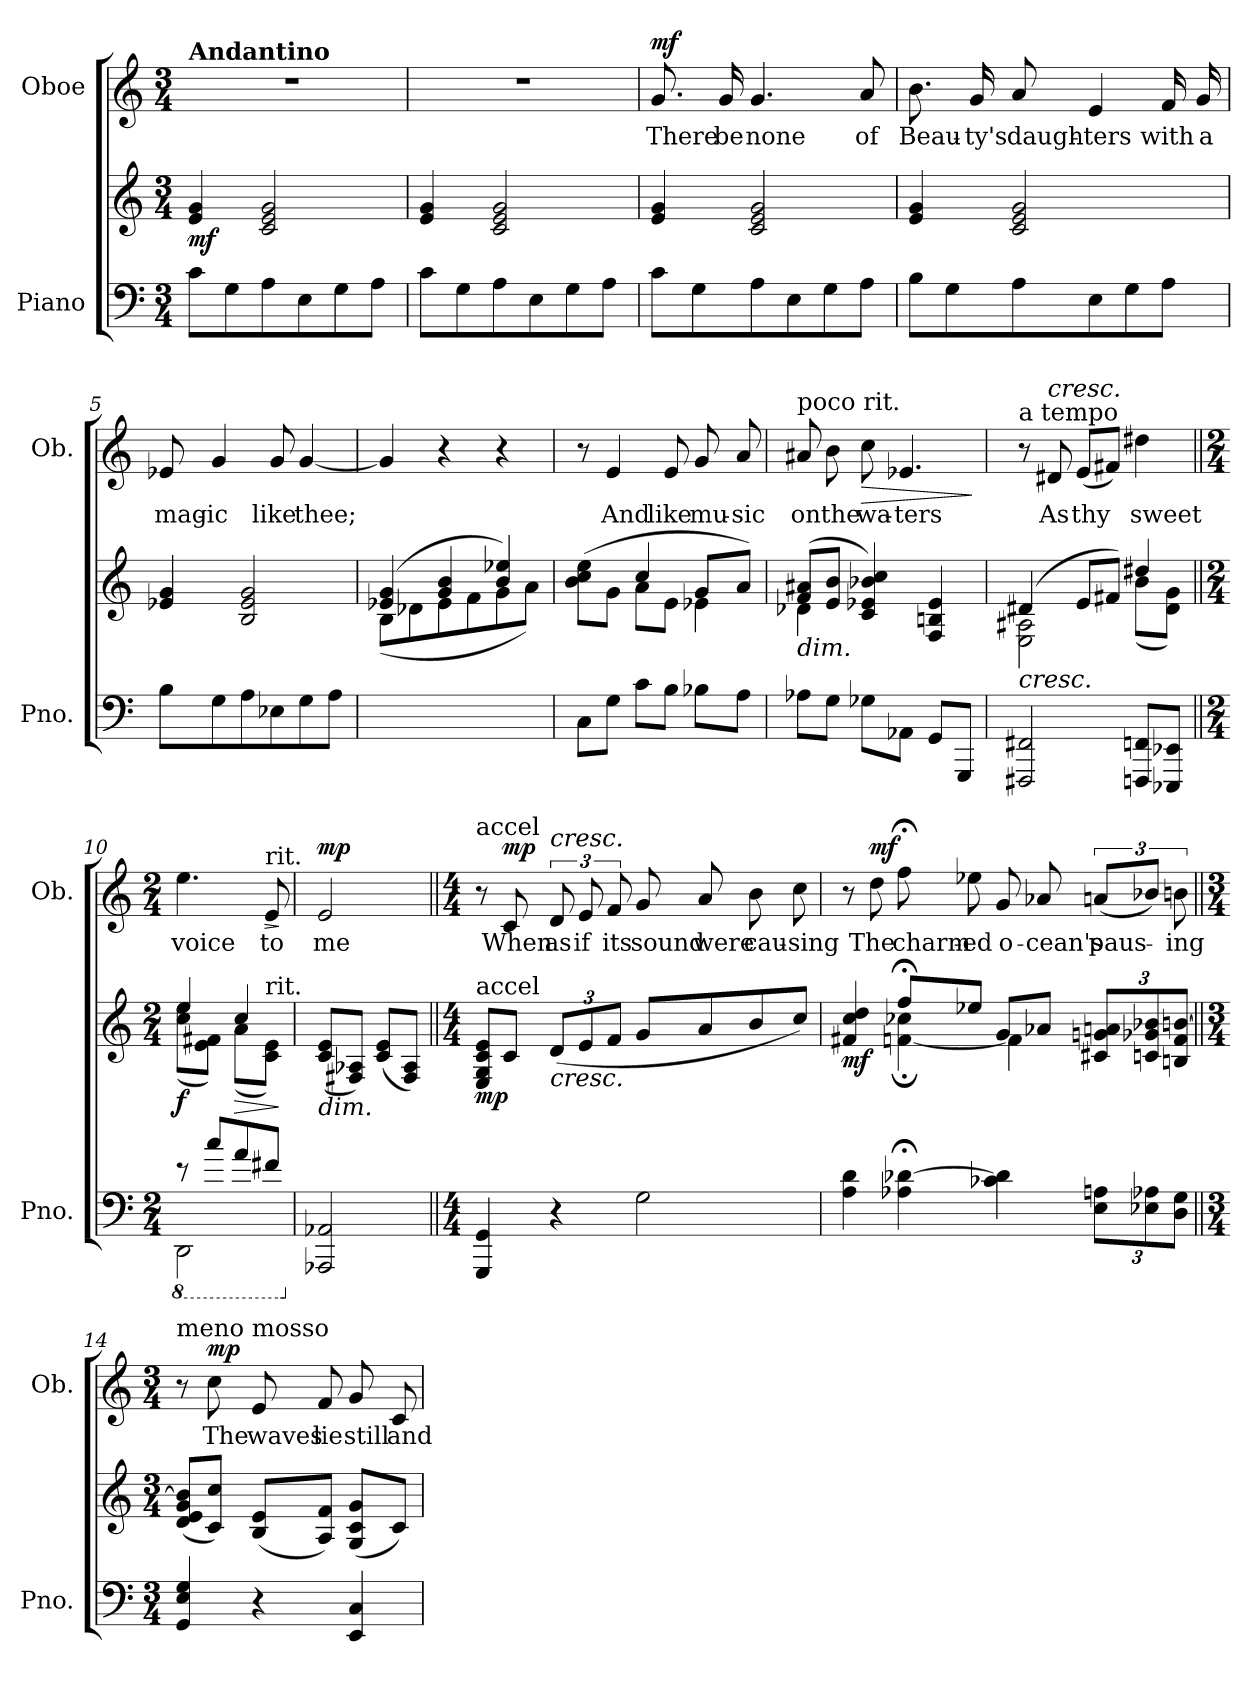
**kern	**kern	**dynam	**kern	**text	**dynam
*part2	*part2	*part2	*part1	*part1	*part1
*staff3	*staff2	*staff2/3	*staff1	*staff1	*staff1
*I"Piano	*	*	*I"Oboe	*	*
*I'Pno.	*	*	*I'Ob.	*	*
*clefF4	*clefG2	*	*clefG2	*	*
*k[]	*k[]	*	*k[]	*	*
*M3/4	*M3/4	*	*M3/4	*	*
=1	=1	=1	=1	=1	=1
!	!	!	!LO:TX:a:B:t=Andantino	!	!
!	!	!LO:DY:b	!	!	!
8c\L	4e/ 4g/	mf	2.r	.	.
8G\	.	.	.	.	.
8A\	2c/ 2e/ 2g/	.	.	.	.
8E\	.	.	.	.	.
8G\	.	.	.	.	.
8A\J	.	.	.	.	.
=2	=2	=2	=2	=2	=2
8c\L	4e/ 4g/	.	2.r	.	.
8G\	.	.	.	.	.
8A\	2c/ 2e/ 2g/	.	.	.	.
8E\	.	.	.	.	.
8G\	.	.	.	.	.
8A\J	.	.	.	.	.
=3	=3	=3	=3	=3	=3
!	!	!	!	!LO:LY:b	!LO:DY:a
8c\L	4e/ 4g/	.	8.g/	There	mf
8G\	.	.	.	.	.
!	!	!	!	!LO:LY:b	!
.	.	.	16g/	be	.
!	!	!	!	!LO:LY:b	!
8A\	2c/ 2e/ 2g/	.	4.g/	none	.
8E\	.	.	.	.	.
8G\	.	.	.	.	.
!	!	!	!	!LO:LY:b	!
8A\J	.	.	8a/	of	.
=4	=4	=4	=4	=4	=4
!	!	!	!	!LO:LY:b	!
8B\L	4e/ 4g/	.	8.b\	Beau-	.
8G\	.	.	.	.	.
!	!	!	!	!LO:LY:b	!
.	.	.	16g/	-ty's	.
!	!	!	!	!LO:LY:b	!
8A\	2c/ 2e/ 2g/	.	8a/	daugh-	.
!	!	!	!	!LO:LY:b	!
8E\	.	.	4e/	-ters	.
8G\	.	.	.	.	.
!	!	!	!	!LO:LY:b	!
8A\J	.	.	16f/	with	.
!	!	!	!	!LO:LY:b	!
.	.	.	16g/	a	.
!!LO:LB:g=z
=5	=5	=5	=5	=5	=5
!	!	!	!	!LO:LY:b	!
8B\L	4e-X/ 4g/	.	8e-X/	mag-	.
!	!	!	!	!LO:LY:b	!
8G\	.	.	4g/	-ic	.
8A\	2B/ 2e-/ 2g/	.	.	.	.
!	!	!	!	!LO:LY:b	!
8E-X\	.	.	8g/	like	.
!	!	!	!	!LO:LY:b	!
8G\	.	.	[4g/	thee;	.
8A\J	.	.	.	.	.
=6	=6	=6	=6	=6	=6
*	*^	*	*	*	*
2.ryy	(>4e-X/ 4g/	(<8B\L	.	4g/]	.	.
.	.	8d-X\	.	.	.	.
.	4g/ 4b/	8e-\	.	4r	.	.
.	.	8f\	.	.	.	.
.	4b/ 4ee-X/)	8g\	.	4r	.	.
.	.	8a\J)	.	.	.	.
=7	=7	=7	=7	=7	=7	=7
8C\L	(8b\ 8cc\ 8ee\L	4ryy	.	8r	.	.
!	!	!	!	!	!LO:LY:b	!
8G\J	8g\J	.	.	4e/	And	.
8c\L	4cc/	8a\L	.	.	.	.
!	!	!	!	!	!LO:LY:b	!
8B\J	.	8e\J	.	8e/	like	.
!	!	!	!	!	!LO:LY:b	!
8B-X\L	8g/L	4e-X\	.	8g/	mu-	.
!	!	!	!	!	!LO:LY:b	!
8A\J	8a/J)	.	.	8a/	-sic	.
=8	=8	=8	=8	=8	=8	=8
!	!	!	!	!LO:TX:a:t=poco rit.	!	!
!	!LO:TX:b:i:t=dim.	!	!	!	!	!
!	!	!	!	!	!LO:LY:b	!
8A-X\L	(8f/ 8a#X/L	4d-X\	.	8a#X/	on	.
!	!	!	!	!	!LO:LY:b	!
8G\J	8e/ 8b/J	.	.	8b\	the	.
!	!	!	!	!	!LO:LY:b	!LO:HP:b
8G-X\L	4c/ 4e-X/ 4b-X/ 4cc/)	2ryy	.	8cc\	wa-	>
!	!	!	!	!	!LO:LY:b	!
8AA-X\J	.	.	.	4.e-X/	-ters	.
8GG/L	4F/ 4Bn/ 4e-/	.	.	.	.	.
8GGG/J	.	.	.	.	.	.
*	*v	*v	*	*	*	*
.	.	.	.	.	]
!!LO:LB:g=z
=9	=9	=9	=9	=9	=9
*	*^	*	*	*	*
!	!	!	!	!LO:TX:a:t=a tempo	!	!
!	!LO:TX:b:i:t=cresc.	!	!	!	!	!
2FFF#X/ 2FF#X/	(4d#X/	2E\ 2A#X\	.	8r	.	.
!	!	!	!	!LO:TX:a:i:t=cresc.	!	!
!	!	!	!	!	!LO:LY:b	!
.	.	.	.	8d#X/	As	.
!	!	!	!	!	!LO:LY:b	!
.	8e/L	.	.	(8e/L	thy	.
.	8f#X/J)	.	.	8f#X/J)	.	.
!	!	!	!	!	!LO:LY:b	!
8FFFn/ 8FFn/L	4dd#X/	(8b\L	.	4dd#X\	sweet	.
8EEE-X/ 8EE-X/J	.	8d#\ 8g\J)	.	.	.	.
=10||	=10||	=10||	=10||	=10||	=10||	=10||
*M2/4	*M2/4	*	*	*M2/4	*	*
*8ba	*	*	*	*	*	*
*^	*	*	*	*	*	*
!	!	!	!	!LO:DY:b	!	!LO:LY:b	!
8r	2DDD\	4ee/	(8cc\ 8ee\L	f	4.ee\	voice	.
8c/L	.	.	8e\ 8f#X\J)	.	.	.	.
!	!	!	!	!LO:HP:b	!	!	!
8A/	.	4cc/	(8a\L	>	.	.	.
!	!	!	!	!	!LO:TX:a:t=rit.	!	!
!	!	!	!LO:TX:a:t=rit.	!	!	!	!
!	!	!	!	!	!	!LO:LY:b	!LO:HP:b
8F#X/J	.	.	8c\ 8e\J)	.	8e/	to	>
*v	*v	*	*	*	*	*	*
*	*v	*v	*	*	*	*
.	.	]	.	.	]
=11	=11	=11	=11	=11	=11
*X8ba	*	*	*	*	*
!	!LO:TX:b:i:t=dim.	!	!	!	!
!	!	!	!	!LO:LY:b	!LO:DY:a
2AAA-X/ 2AA-X/	(8c/ 8e/L	.	2e/	me	mp
.	8F#X/ 8A-X/J)	.	.	.	.
.	(8c/ 8e/L	.	.	.	.
.	8F#/ 8A-/J)	.	.	.	.
=12||	=12||	=12||	=12||	=12||	=12||
*M4/4	*M4/4	*	*M4/4	*	*
!	!	!	!LO:TX:a:t=accel	!	!
!	!LO:TX:a:t=accel	!	!	!	!
!	!	!LO:DY:b	!	!	!
4GGG/ 4GG/	8E/ 8G/ 8c/ 8e/L	mp	8r	.	.
!	!	!	!	!LO:LY:b	!LO:DY:a
.	8c/J	.	8c/	When	mp
*	*Xbrackettup	*	*	*	*
!	!	!	!LO:TX:a:i:t=cresc.	!	!
!	!LO:TX:b:i:t=cresc.	!	!	!	!
!	!	!	!	!LO:LY:b	!
4r	(12d/L	.	12d/	as	.
!	!	!	!	!LO:LY:b	!
.	12e/	.	12e/	if	.
!	!	!	!	!LO:LY:b	!
.	12f/J	.	12f/	its	.
!	!	!	!	!LO:LY:b	!
2G\	8g/L	.	8g/	sound	.
!	!	!	!	!LO:LY:b	!
.	8a/	.	8a/	were	.
!	!	!	!	!LO:LY:b	!
.	8b/	.	8b\	cau-	.
!	!	!	!	!LO:LY:b	!
.	8cc/J)	.	8cc\	-sing	.
!!LO:PB:g=z
=13	=13	=13	=13	=13	=13
*	*^	*	*	*	*
!	!	!	!LO:DY:b	!	!	!
4A\ 4d\	4f#X/ 4cc/ 4dd/	4ryy	mf	8r	.	.
!	!	!	!	!	!LO:LY:b	!LO:DY:a
.	.	.	.	8dd\	The	mf
!	!	!	!	!	!LO:LY:b	!
4A-X\;< [4d-X\;<	8ff;</L	[4fn\; 4cc-X\;	.	8ff;<\	charm-	.
!	!	!	!	!	!LO:LY:b	!
.	8ee-X/J	.	.	8ee-X\	-ed	.
!	!	!	!	!	!LO:LY:b	!
4c-X\ 4d-\]	8g/L	4f\]	.	8g/	o-	.
!	!	!	!	!	!LO:LY:b	!
.	8a-X/J	.	.	8a-X/	-cean's	.
*Xbrackettup	*	*	*	*	*	*
!	!	!	!	!	!LO:LY:b	!
12E\ 12An\L	12c#X/ 12gn/ 12an/L	4ryy	.	(12an/L	paus-	.
12E-X\ 12A-X\	12cn/ 12g-X/ 12b-X/	.	.	12b-X/J)	.	.
!	!	!	!	!	!LO:LY:b	!
12D\ 12G\J	12Bn/ 12f/ [12bn/J	.	.	12bn\	-ing	.
*	*v	*v	*	*	*	*
=14||	=14||	=14||	=14||	=14||	=14||
*M3/4	*M3/4	*	*M3/4	*	*
!	!	!	!LO:TX:a:t=meno mosso	!	!
4GG/ 4E/ 4G/	(8d/ 8e/ 8g/ 8b/]L	.	8r	.	.
!	!	!	!	!LO:LY:b	!LO:DY:a
.	8c/ 8cc/J)	.	8cc\	The	mp
!	!	!	!	!LO:LY:b	!
4r	(8B/ 8e/L	.	8e/	waves	.
!	!	!	!	!LO:LY:b	!
.	8A/ 8f/J)	.	8f/	lie	.
!	!	!	!	!LO:LY:b	!
4EE/ 4C/	(8G/ 8c/ 8g/L	.	8g/	still	.
!	!	!	!	!LO:LY:b	!
.	8c/J)	.	8c/	and	.
=	=	=	=	=	=
*-	*-	*-	*-	*-	*-
